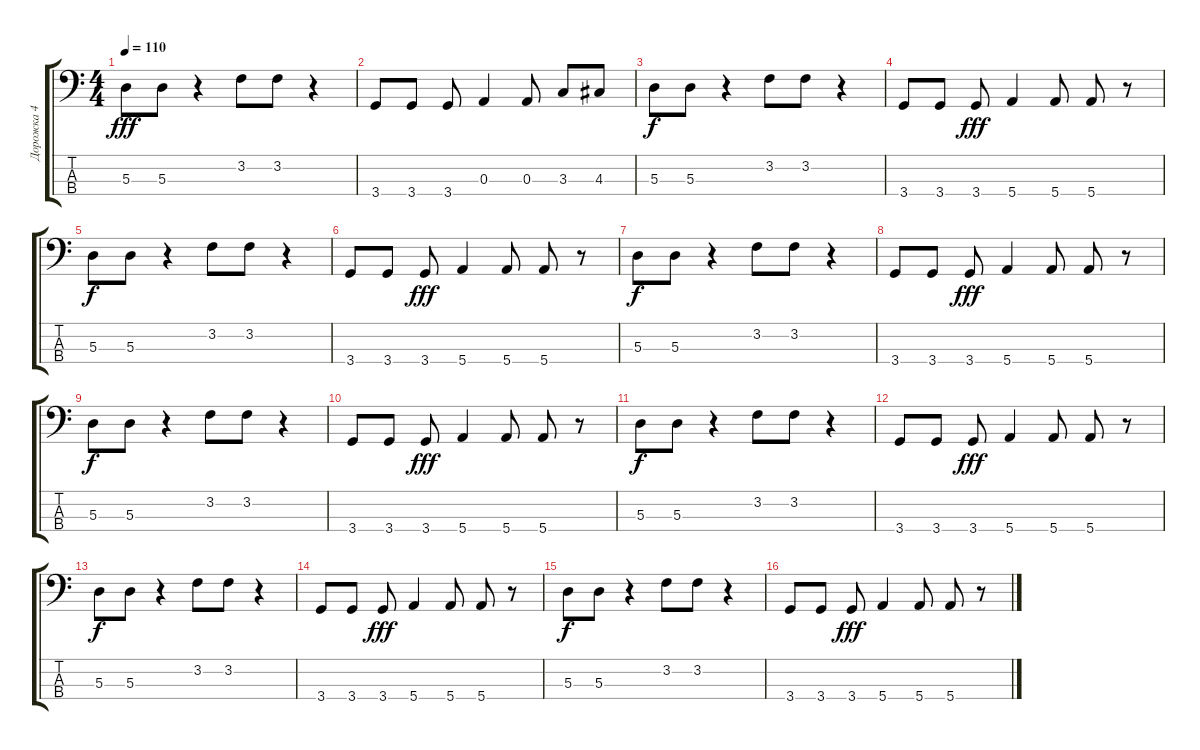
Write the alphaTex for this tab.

\track ("Дорожка 4" "Дорожка 4") {instrument electricbassfinger}
\staff {score tabs}
\tuning (G2 D2 A1 E1) {hide}
\ts (4 4)
\tempo 110
\clef f4
\ks c
5.3.8{dy fff} 5.3.8 r.4 3.2.8 3.2.8 r.4 |
3.4.8 3.4.8 3.4.8 0.3.4 0.3.8 3.3.8 4.3.8 |
5.3.8{dy f} 5.3.8 r.4 3.2.8 3.2.8 r.4 |
3.4.8 3.4.8 3.4.8{dy fff} 5.4.4 5.4.8 5.4.8 r.8 |
5.3.8{dy f} 5.3.8 r.4 3.2.8 3.2.8 r.4 |
3.4.8 3.4.8 3.4.8{dy fff} 5.4.4 5.4.8 5.4.8 r.8 |
5.3.8{dy f} 5.3.8 r.4 3.2.8 3.2.8 r.4 |
3.4.8 3.4.8 3.4.8{dy fff} 5.4.4 5.4.8 5.4.8 r.8 |
5.3.8{dy f} 5.3.8 r.4 3.2.8 3.2.8 r.4 |
3.4.8 3.4.8 3.4.8{dy fff} 5.4.4 5.4.8 5.4.8 r.8 |
5.3.8{dy f} 5.3.8 r.4 3.2.8 3.2.8 r.4 |
3.4.8 3.4.8 3.4.8{dy fff} 5.4.4 5.4.8 5.4.8 r.8 |
5.3.8{dy f} 5.3.8 r.4 3.2.8 3.2.8 r.4 |
3.4.8 3.4.8 3.4.8{dy fff} 5.4.4 5.4.8 5.4.8 r.8 |
5.3.8{dy f} 5.3.8 r.4 3.2.8 3.2.8 r.4 |
3.4.8 3.4.8 3.4.8{dy fff} 5.4.4 5.4.8 5.4.8 r.8
